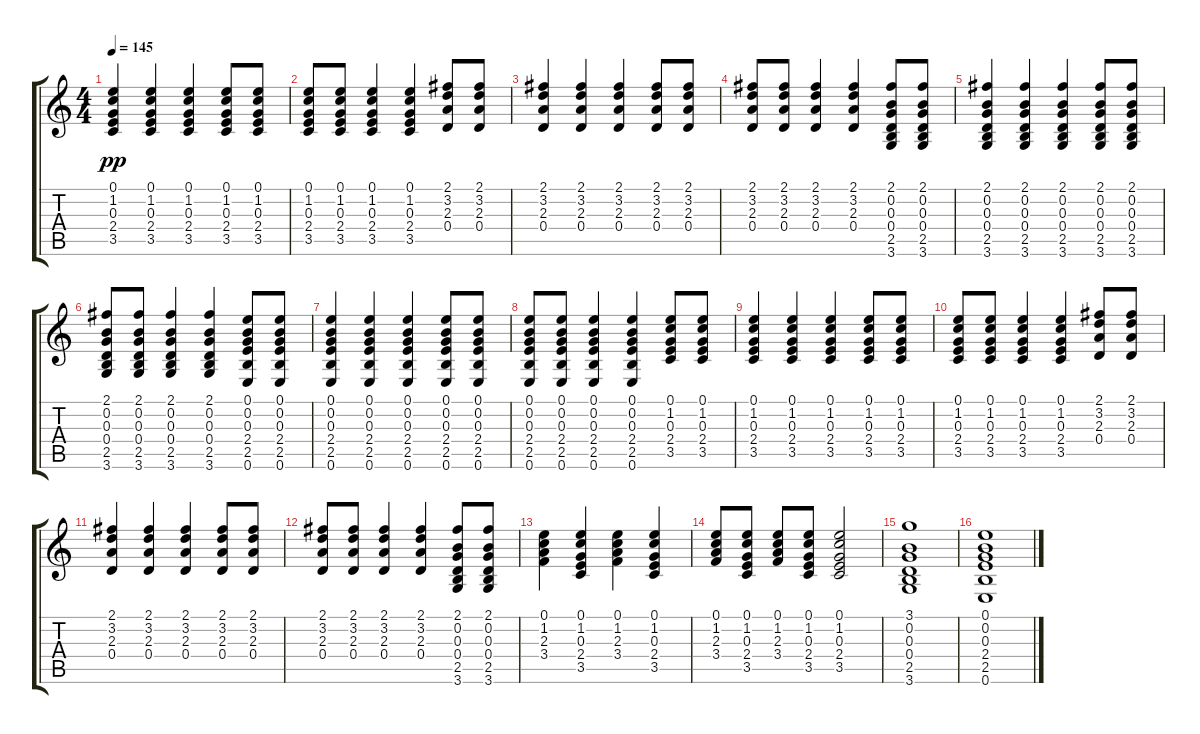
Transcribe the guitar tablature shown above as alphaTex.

\track "" {instrument overdrivenguitar}
\staff {score tabs}
\tuning (E4 B3 G3 D3 A2 E2) {hide}
\ts (4 4)
\tempo 145
\clef g2
\ks c
(0.1 1.2 0.3 2.4 3.5).4{dy pp} (0.1 1.2 0.3 2.4 3.5).4 (0.1 1.2 0.3 2.4 3.5).4 (0.1 1.2 0.3 2.4 3.5).8 (0.1 1.2 0.3 2.4 3.5).8 |
(0.1 1.2 0.3 2.4 3.5).8 (0.1 1.2 0.3 2.4 3.5).8 (0.1 1.2 0.3 2.4 3.5).4 (0.1 1.2 0.3 2.4 3.5).4 (2.1 3.2 2.3 0.4).8 (2.1 3.2 2.3 0.4).8 |
(2.1 3.2 2.3 0.4).4 (2.1 3.2 2.3 0.4).4 (2.1 3.2 2.3 0.4).4 (2.1 3.2 2.3 0.4).8 (2.1 3.2 2.3 0.4).8 |
(2.1 3.2 2.3 0.4).8 (2.1 3.2 2.3 0.4).8 (2.1 3.2 2.3 0.4).4 (2.1 3.2 2.3 0.4).4 (2.1 0.2 0.3 0.4 2.5 3.6).8 (2.1 0.2 0.3 0.4 2.5 3.6).8 |
(2.1 0.2 0.3 0.4 2.5 3.6).4 (2.1 0.2 0.3 0.4 2.5 3.6).4 (2.1 0.2 0.3 0.4 2.5 3.6).4 (2.1 0.2 0.3 0.4 2.5 3.6).8 (2.1 0.2 0.3 0.4 2.5 3.6).8 |
(2.1 0.2 0.3 0.4 2.5 3.6).8 (2.1 0.2 0.3 0.4 2.5 3.6).8 (2.1 0.2 0.3 0.4 2.5 3.6).4 (2.1 0.2 0.3 0.4 2.5 3.6).4 (0.1 0.2 0.3 2.4 2.5 0.6).8 (0.1 0.2 0.3 2.4 2.5 0.6).8 |
(0.1 0.2 0.3 2.4 2.5 0.6).4 (0.1 0.2 0.3 2.4 2.5 0.6).4 (0.1 0.2 0.3 2.4 2.5 0.6).4 (0.1 0.2 0.3 2.4 2.5 0.6).8 (0.1 0.2 0.3 2.4 2.5 0.6).8 |
(0.1 0.2 0.3 2.4 2.5 0.6).8 (0.1 0.2 0.3 2.4 2.5 0.6).8 (0.1 0.2 0.3 2.4 2.5 0.6).4 (0.1 0.2 0.3 2.4 2.5 0.6).4 (0.1 1.2 0.3 2.4 3.5).8 (0.1 1.2 0.3 2.4 3.5).8 |
(0.1 1.2 0.3 2.4 3.5).4 (0.1 1.2 0.3 2.4 3.5).4 (0.1 1.2 0.3 2.4 3.5).4 (0.1 1.2 0.3 2.4 3.5).8 (0.1 1.2 0.3 2.4 3.5).8 |
(0.1 1.2 0.3 2.4 3.5).8 (0.1 1.2 0.3 2.4 3.5).8 (0.1 1.2 0.3 2.4 3.5).4 (0.1 1.2 0.3 2.4 3.5).4 (2.1 3.2 2.3 0.4).8 (2.1 3.2 2.3 0.4).8 |
(2.1 3.2 2.3 0.4).4 (2.1 3.2 2.3 0.4).4 (2.1 3.2 2.3 0.4).4 (2.1 3.2 2.3 0.4).8 (2.1 3.2 2.3 0.4).8 |
(2.1 3.2 2.3 0.4).8 (2.1 3.2 2.3 0.4).8 (2.1 3.2 2.3 0.4).4 (2.1 3.2 2.3 0.4).4 (2.1 0.2 0.3 0.4 2.5 3.6).8 (2.1 0.2 0.3 0.4 2.5 3.6).8 |
(0.1 1.2 2.3 3.4).4 (0.1 1.2 0.3 2.4 3.5).4 (0.1 1.2 2.3 3.4).4 (0.1 1.2 0.3 2.4 3.5).4 |
(0.1 1.2 2.3 3.4).8 (0.1 1.2 0.3 2.4 3.5).8 (0.1 1.2 2.3 3.4).8 (0.1 1.2 0.3 2.4 3.5).8 (0.1 1.2 0.3 2.4 3.5).2 |
(3.1 0.2 0.3 0.4 2.5 3.6).1 |
(0.1 0.2 0.3 2.4 2.5 0.6).1
